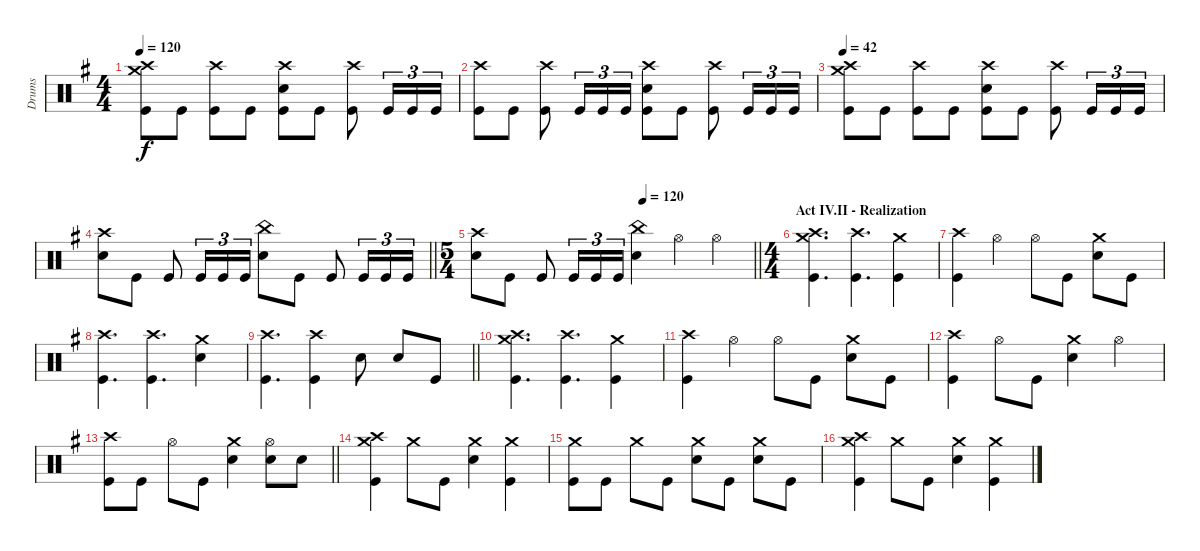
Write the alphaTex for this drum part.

\track ("Drums" "Drums") {instrument percussion}
\staff
\articulation defaults
\ts (4 4)
\tempo 120
\clef neutral
\ks eminor
("Crash high (hit)" "Crash medium (hit)" "Kick (hit)").8{dy f} "Kick (hit)".8 ("Crash high (hit)" "Kick (hit)").8 "Kick (hit)".8 ("Crash high (hit)" "Electric Snare (hit)" "Kick (hit)").8 "Kick (hit)".8 ("Crash high (hit)" "Kick (hit)").8 "Kick (hit)".16{tu (3 2)} "Kick (hit)".16{tu (3 2)} "Kick (hit)".16{tu (3 2)} |
("Crash high (hit)" "Kick (hit)").8 "Kick (hit)".8 ("Crash high (hit)" "Kick (hit)").8 "Kick (hit)".16{tu (3 2)} "Kick (hit)".16{tu (3 2)} "Kick (hit)".16{tu (3 2)} ("Crash high (hit)" "Electric Snare (hit)" "Kick (hit)").8 "Kick (hit)".8 ("Crash high (hit)" "Kick (hit)").8 "Kick (hit)".16{tu (3 2)} "Kick (hit)".16{tu (3 2)} "Kick (hit)".16{tu (3 2)} |
\tempo 42
("Crash high (hit)" "Crash medium (hit)" "Kick (hit)").8 "Kick (hit)".8 ("Crash high (hit)" "Kick (hit)").8 "Kick (hit)".8 ("Crash high (hit)" "Electric Snare (hit)" "Kick (hit)").8 "Kick (hit)".8 ("Crash high (hit)" "Kick (hit)").8 "Kick (hit)".16{tu (3 2)} "Kick (hit)".16{tu (3 2)} "Kick (hit)".16{tu (3 2)} |
\barLineRight lightlight
("Crash high (hit)" "Electric Snare (hit)").8 "Kick (hit)".8 "Kick (hit)".8 "Kick (hit)".16{tu (3 2)} "Kick (hit)".16{tu (3 2)} "Kick (hit)".16{tu (3 2)} ("China (hit)" "Electric Snare (hit)").8 "Kick (hit)".8 "Kick (hit)".8 "Kick (hit)".16{tu (3 2)} "Kick (hit)".16{tu (3 2)} "Kick (hit)".16{tu (3 2)} |
\ts (5 4)
\tempo (120 0.6)
\barLineRight lightlight
("Crash high (hit)" "Electric Snare (hit)").8 "Kick (hit)".8 "Kick (hit)".8 "Kick (hit)".16{tu (3 2)} "Kick (hit)".16{tu (3 2)} "Kick (hit)".16{tu (3 2)} ("China (hit)" "Electric Snare (hit)").4 "Hi-Hat (open)".4 "Hi-Hat (open)".4 |
\ts (4 4)
\section ("" "Act IV.II - Realization")
("Crash high (hit)" "Crash medium (hit)" "Kick (hit)").4{d} ("Crash high (hit)" "Kick (hit)").4{d} ("Crash medium (hit)" "Kick (hit)").4 |
("Crash high (hit)" "Kick (hit)").4 "Hi-Hat (open)".4 "Hi-Hat (open)".8 "Kick (hit)".8 ("Crash medium (hit)" "Electric Snare (hit)").8 "Kick (hit)".8 |
("Crash high (hit)" "Kick (hit)").4{d} ("Crash high (hit)" "Kick (hit)").4{d} ("Crash medium (hit)" "Electric Snare (hit)").4 |
\barLineRight lightlight
("Crash high (hit)" "Kick (hit)").4{d} ("Crash high (hit)" "Kick (hit)").4 "Electric Snare (hit)".8 "Electric Snare (hit)".8 "Kick (hit)".8 |
("Crash medium (hit)" "Crash high (hit)" "Kick (hit)").4{d} ("Crash high (hit)" "Kick (hit)").4{d} ("Crash medium (hit)" "Kick (hit)").4 |
("Crash high (hit)" "Kick (hit)").4 "Hi-Hat (open)".4 "Hi-Hat (open)".8 "Kick (hit)".8 ("Crash medium (hit)" "Electric Snare (hit)").8 "Kick (hit)".8 |
("Crash high (hit)" "Kick (hit)").4 "Hi-Hat (open)".8 "Kick (hit)".8 ("Crash medium (hit)" "Electric Snare (hit)").4 "Hi-Hat (open)".4 |
\barLineRight lightlight
("Crash high (hit)" "Kick (hit)").8 "Kick (hit)".8 "Hi-Hat (open)".8 "Kick (hit)".8 ("Crash medium (hit)" "Electric Snare (hit)").4 ("Hi-Hat (open)" "Electric Snare (hit)").8 "Electric Snare (hit)".8 |
("Crash high (hit)" "Crash medium (hit)" "Kick (hit)").4 "Crash medium (hit)".8 "Kick (hit)".8 ("Crash medium (hit)" "Electric Snare (hit)").4 ("Crash medium (hit)" "Kick (hit)").4 |
("Crash medium (hit)" "Kick (hit)").8 "Kick (hit)".8 "Crash medium (hit)".8 "Kick (hit)".8 ("Crash medium (hit)" "Electric Snare (hit)").8 "Kick (hit)".8 ("Crash medium (hit)" "Electric Snare (hit)").8 "Kick (hit)".8 |
("Crash high (hit)" "Crash medium (hit)" "Kick (hit)").4 "Crash medium (hit)".8 "Kick (hit)".8 ("Crash medium (hit)" "Electric Snare (hit)").4 ("Crash medium (hit)" "Kick (hit)").4
